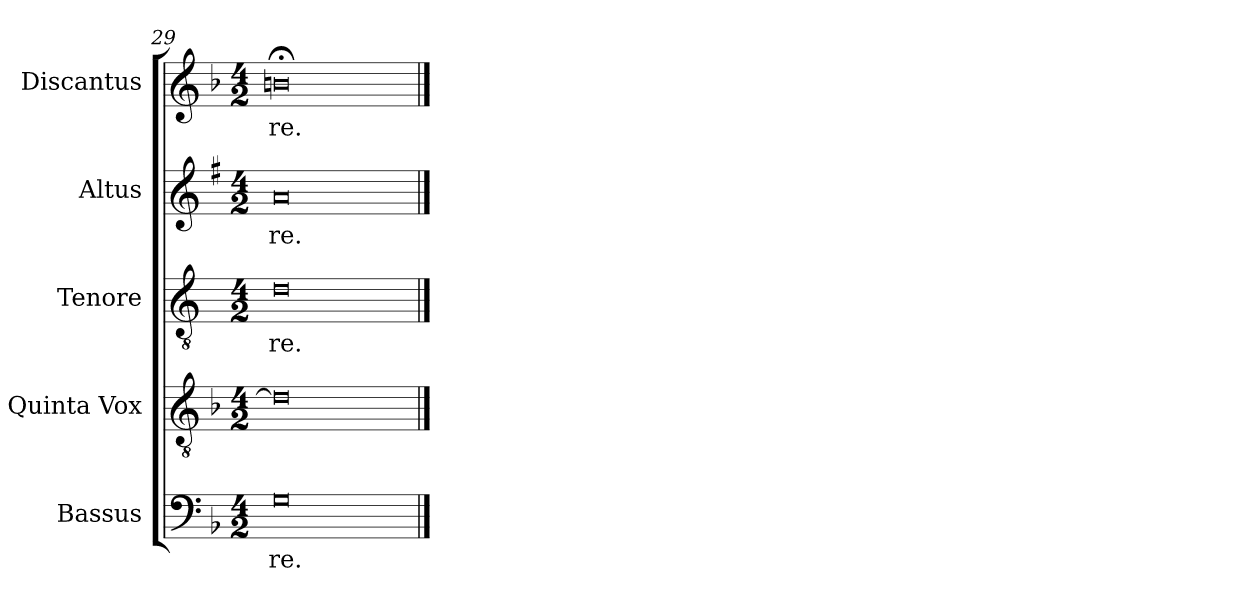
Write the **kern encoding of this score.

**kern	**text	**kern	**text	**kern	**text	**kern	**text	**kern	**text
*part5	*part5	*part4	*part4	*part3	*part3	*part2	*part2	*part1	*part1
*staff5	*staff5	*staff4	*staff4	*staff3	*staff3	*staff2	*staff2	*staff1	*staff1
*I"Bassus	*	*I"Quinta Vox	*	*I"Tenore	*	*I"Altus	*	*I"Discantus	*
*I'B	*	*	*	*I'T	*	*I'A	*	*I'D	*
*clefF4	*	*clefGv2	*	*clefGv2	*	*clefG2	*	*clefG2	*
*	*	*	*	*ITrd4c7	*	*ITrd1c2	*	*	*
*k[b-]	*	*k[b-]	*	*k[b-]	*	*k[b-]	*	*k[b-]	*
*F:	*	*F:	*	*F:	*	*F:	*	*F:	*
*M4/2	*	*M4/2	*	*M4/2	*	*M4/2	*	*M4/2	*
=29	=29	=29	=29	=29	=29	=29	=29	=29	=29
!	!LO:LY:b	!	!	!	!LO:LY:b	!	!LO:LY:b	!	!LO:LY:b
0G	-re.	0d]	.	0G	-re.	0g	-re.	0bn;<	-re.
==	==	==	==	==	==	==	==	==	==
*-	*-	*-	*-	*-	*-	*-	*-	*-	*-
